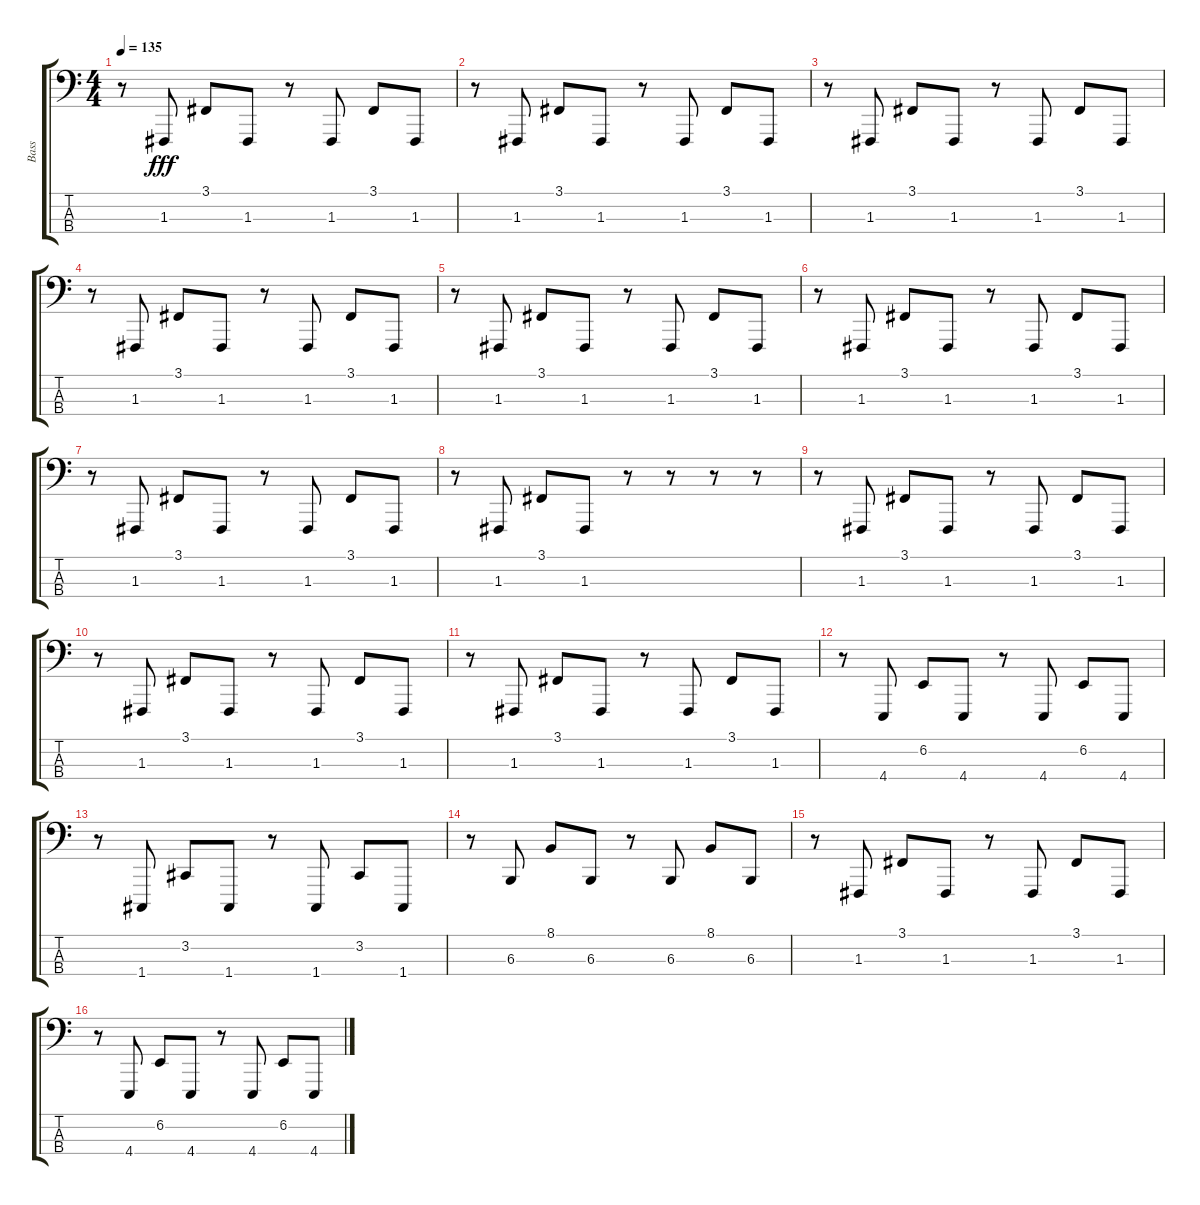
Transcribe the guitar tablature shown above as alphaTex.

\track ("Bass" "Bass") {instrument lead8bassandlead}
\staff {score tabs}
\tuning (Eb2 Bb1 F1 C1) {hide}
\ts (4 4)
\tempo 135
\clef f4
\ks c
r.8{dy fff} 1.3.8 3.1.8 1.3.8 r.8 1.3.8 3.1.8 1.3.8 |
r.8 1.3.8 3.1.8 1.3.8 r.8 1.3.8 3.1.8 1.3.8 |
r.8 1.3.8 3.1.8 1.3.8 r.8 1.3.8 3.1.8 1.3.8 |
r.8 1.3.8 3.1.8 1.3.8 r.8 1.3.8 3.1.8 1.3.8 |
r.8 1.3.8 3.1.8 1.3.8 r.8 1.3.8 3.1.8 1.3.8 |
r.8 1.3.8 3.1.8 1.3.8 r.8 1.3.8 3.1.8 1.3.8 |
r.8 1.3.8 3.1.8 1.3.8 r.8 1.3.8 3.1.8 1.3.8 |
r.8 1.3.8 3.1.8 1.3.8 r.8 r.8 r.8 r.8 |
r.8 1.3.8 3.1.8 1.3.8 r.8 1.3.8 3.1.8 1.3.8 |
r.8 1.3.8 3.1.8 1.3.8 r.8 1.3.8 3.1.8 1.3.8 |
r.8 1.3.8 3.1.8 1.3.8 r.8 1.3.8 3.1.8 1.3.8 |
r.8 4.4.8 6.2.8 4.4.8 r.8 4.4.8 6.2.8 4.4.8 |
r.8 1.4.8 3.2.8 1.4.8 r.8 1.4.8 3.2.8 1.4.8 |
r.8 6.3.8 8.1.8 6.3.8 r.8 6.3.8 8.1.8 6.3.8 |
r.8 1.3.8 3.1.8 1.3.8 r.8 1.3.8 3.1.8 1.3.8 |
r.8 4.4.8 6.2.8 4.4.8 r.8 4.4.8 6.2.8 4.4.8
